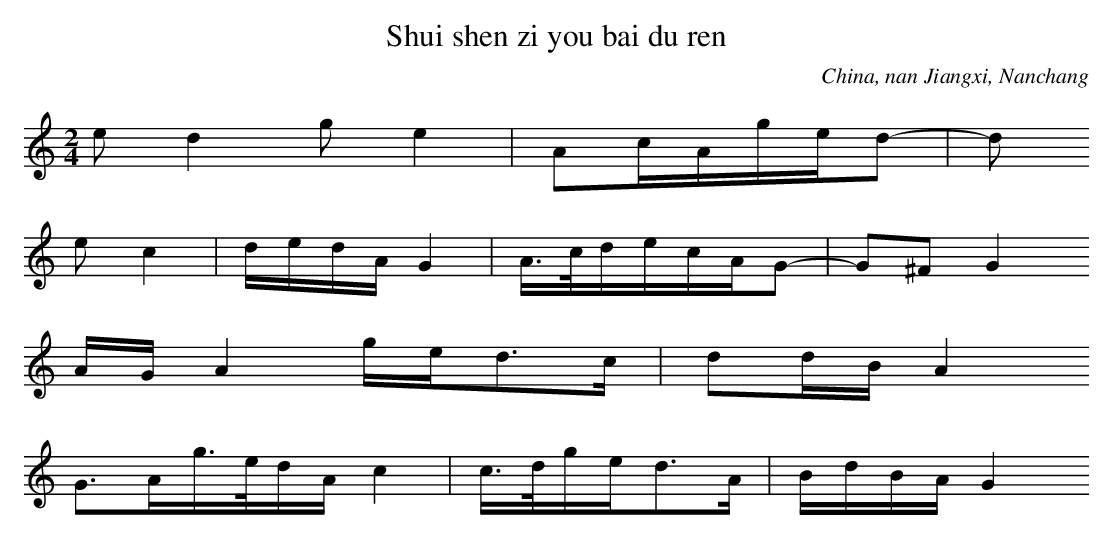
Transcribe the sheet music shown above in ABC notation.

X:1
T: Shui shen zi you bai du ren
O: China, nan Jiangxi, Nanchang
M: 2/4
L: 1/32
K: C
e4d8g4e8 | A4c2A2g2e2d4- | d4
e4c8 | d2e2d2A2G8 | A3cd2e2c2A2G4- | G4^F4G8
A2G2A8g2e2d6c2 | d4d2B2A8
G6A2g3ed2A2c8 | c3dg2e2d6A2 | B2d2B2A2G8
